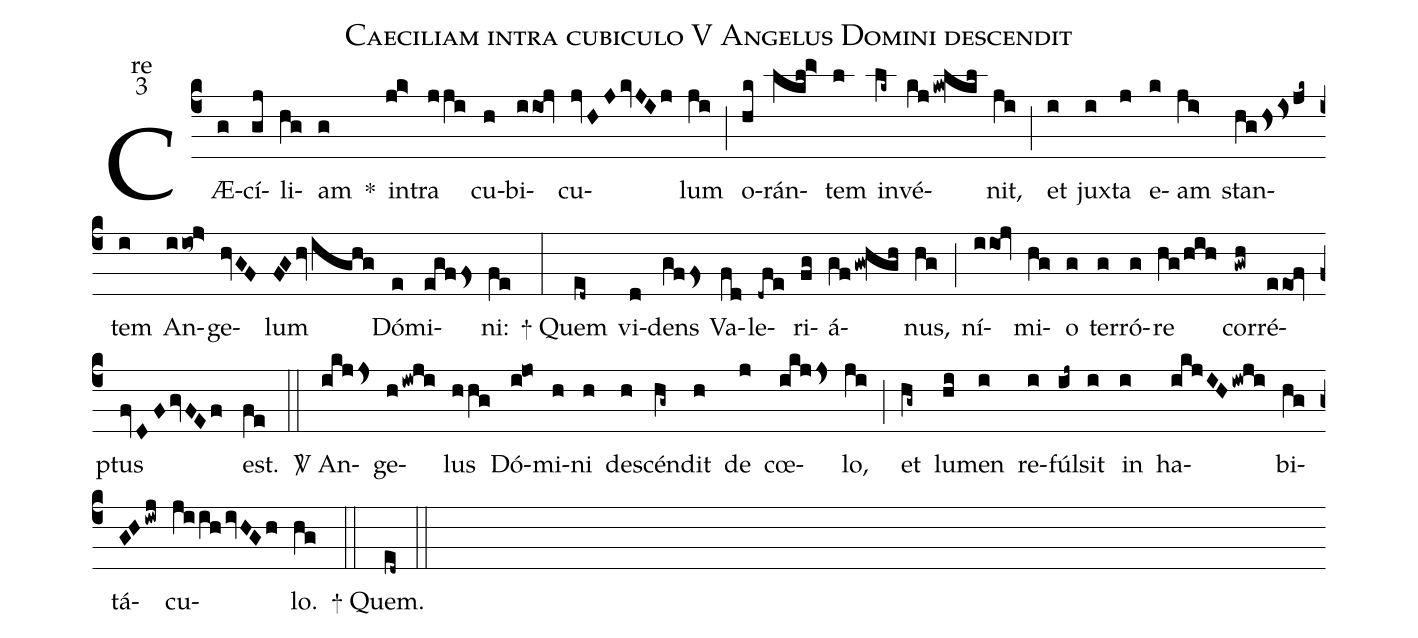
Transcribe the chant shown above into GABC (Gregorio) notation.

name:Caeciliam intra cubiculo V Angelus Domini descendit;
office-part:re;
mode:3;
%%
(c4) CÆ(g)cí(gj)li(hg)am(g) *() in(jk>)tra(jji) cu(h)bi(iio!jv)cu(jvHJkvJIj)lum(ji) (;) o(hk)rán(lkl!m>)tem(l) in(lk~)vé(kjkw!lkl)nit,(ji) (;) et(i) jux(i)ta(j) e(k)am(ji>) stan(hghs<is<jk~)tem(i) An(iio~!j>)ge(hvGF)lum(FGhvighg) Dó(e)mi(egffs<)ni:(fe) (:) + Quem(ed~) vi(d)dens(gffs<) Va(fd)le(-dfe)ri(fg)á(gfgw!hgh)nus,(hg) (;) ní(iio!jv)mi(hg)o(g) ter(g)ró(g)re(hg/hih) cor(gwh)ré(eeo!fv)ptus(fvDFgvFEf) est.(fe) (::) <sp>V/</sp> An(ikjjs<)ge(hiw!j!i)lus(hhg) Dó(i!jo)mi(h)ni(h) de(h)scén(hg~)dit(h) de(j) cœ(ikjjs<)lo,(ji) (;) et(hg~) lu(hi)men(i) re(i)fúl(ij~)sit(i) in(i) ha(ikjIHiw!j!i)bi(hg)tá(GHiwj)cu(jiihivHGh)lo.(hg) (::) + Quem.(ed~) (::)
